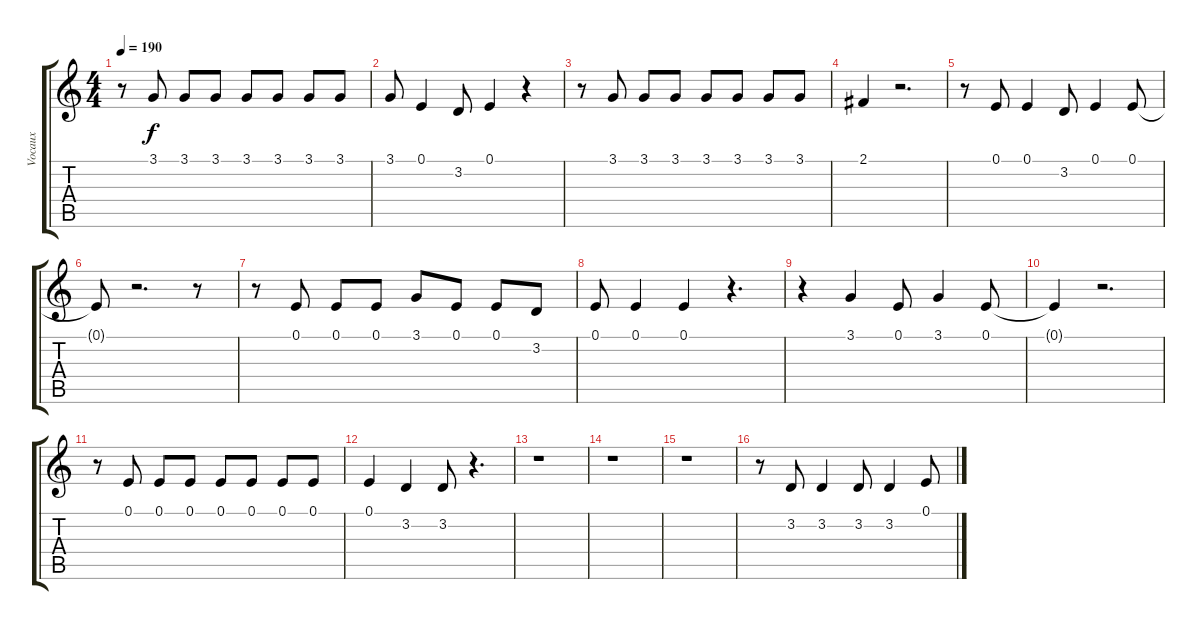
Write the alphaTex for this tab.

\track ("Vocaux" "Vocaux") {instrument lead6voice}
\staff {score tabs}
\tuning (E4 B3 G3 D3 A2 E2) {hide}
\ts (4 4)
\tempo 190
\clef g2
\ks c
r.8{dy f} 3.1.8 3.1.8 3.1.8 3.1.8 3.1.8 3.1.8 3.1.8 |
3.1.8 0.1.4 3.2.8 0.1.4 r.4 |
r.8 3.1.8 3.1.8 3.1.8 3.1.8 3.1.8 3.1.8 3.1.8 |
2.1.4 r.2{d} |
r.8 0.1.8 0.1.4 3.2.8 0.1.4 0.1.8 |
0.1{t}.8 r.2{d} r.8 |
r.8 0.1.8 0.1.8 0.1.8 3.1.8 0.1.8 0.1.8 3.2.8 |
0.1.8 0.1.4 0.1.4 r.4{d} |
r.4 3.1.4 0.1.8 3.1.4 0.1.8 |
0.1{t}.4 r.2{d} |
r.8 0.1.8 0.1.8 0.1.8 0.1.8 0.1.8 0.1.8 0.1.8 |
0.1.4 3.2.4 3.2.8 r.4{d} |
r.1 |
r.1 |
r.1 |
r.8 3.2.8 3.2.4 3.2.8 3.2.4 0.1.8
